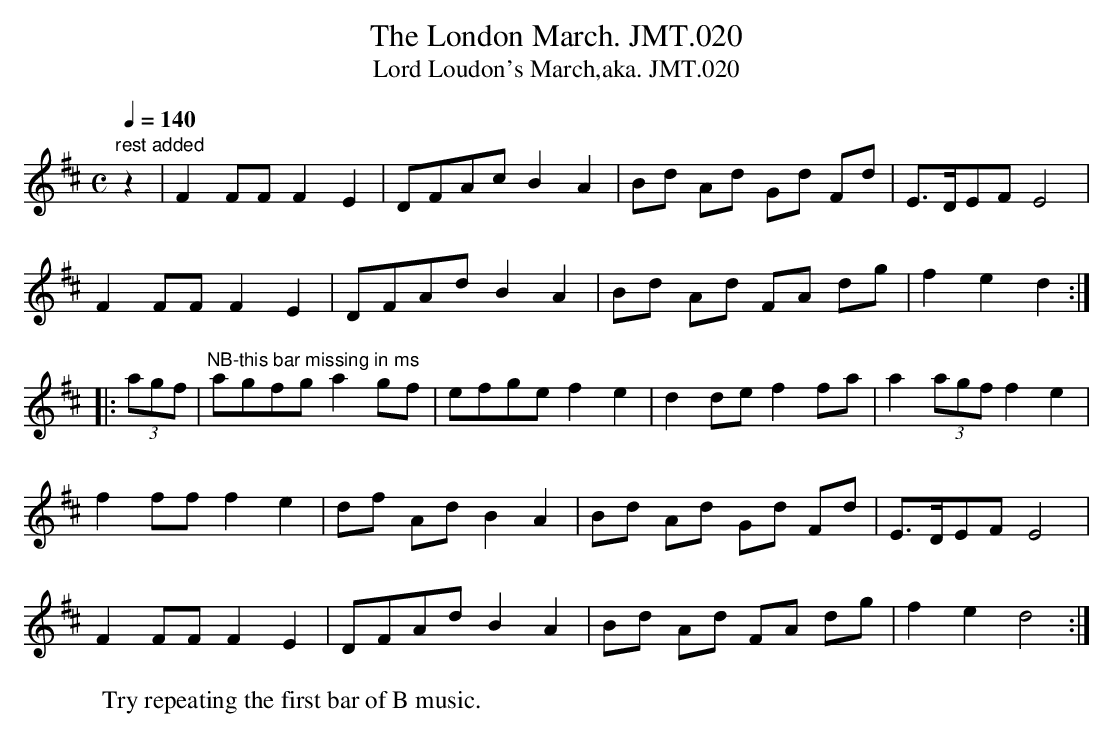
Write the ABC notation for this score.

X:1
T:London March. JMT.020, The
T:Lord Loudon's March,aka. JMT.020
M:C
L:1/8
Q:1/4=140
K:D
"rest added"z2|F2 FF F2 E2| DFAc B2 A2 | Bd Ad Gd Fd | E>DEF E4 |
F2 FF F2 E2 | DFAdB2 A2 | Bd Ad FA dg | f2 e2 d2 :|
|:(3agf |"NB-this bar missing in ms" agfg a2gf | efge f2 e2 | d2 de f2 fa | a2 (3 agf f2 e2 |
f2 ff f2 e2 |df Ad B2 A2 | Bd Ad Gd Fd |  E>DEF E4 |
F2 FF F2 E2 |DFAd B2 A2 | Bd Ad FA dg | f2 e2 d4 :|
W:Try repeating the first bar of B music.
